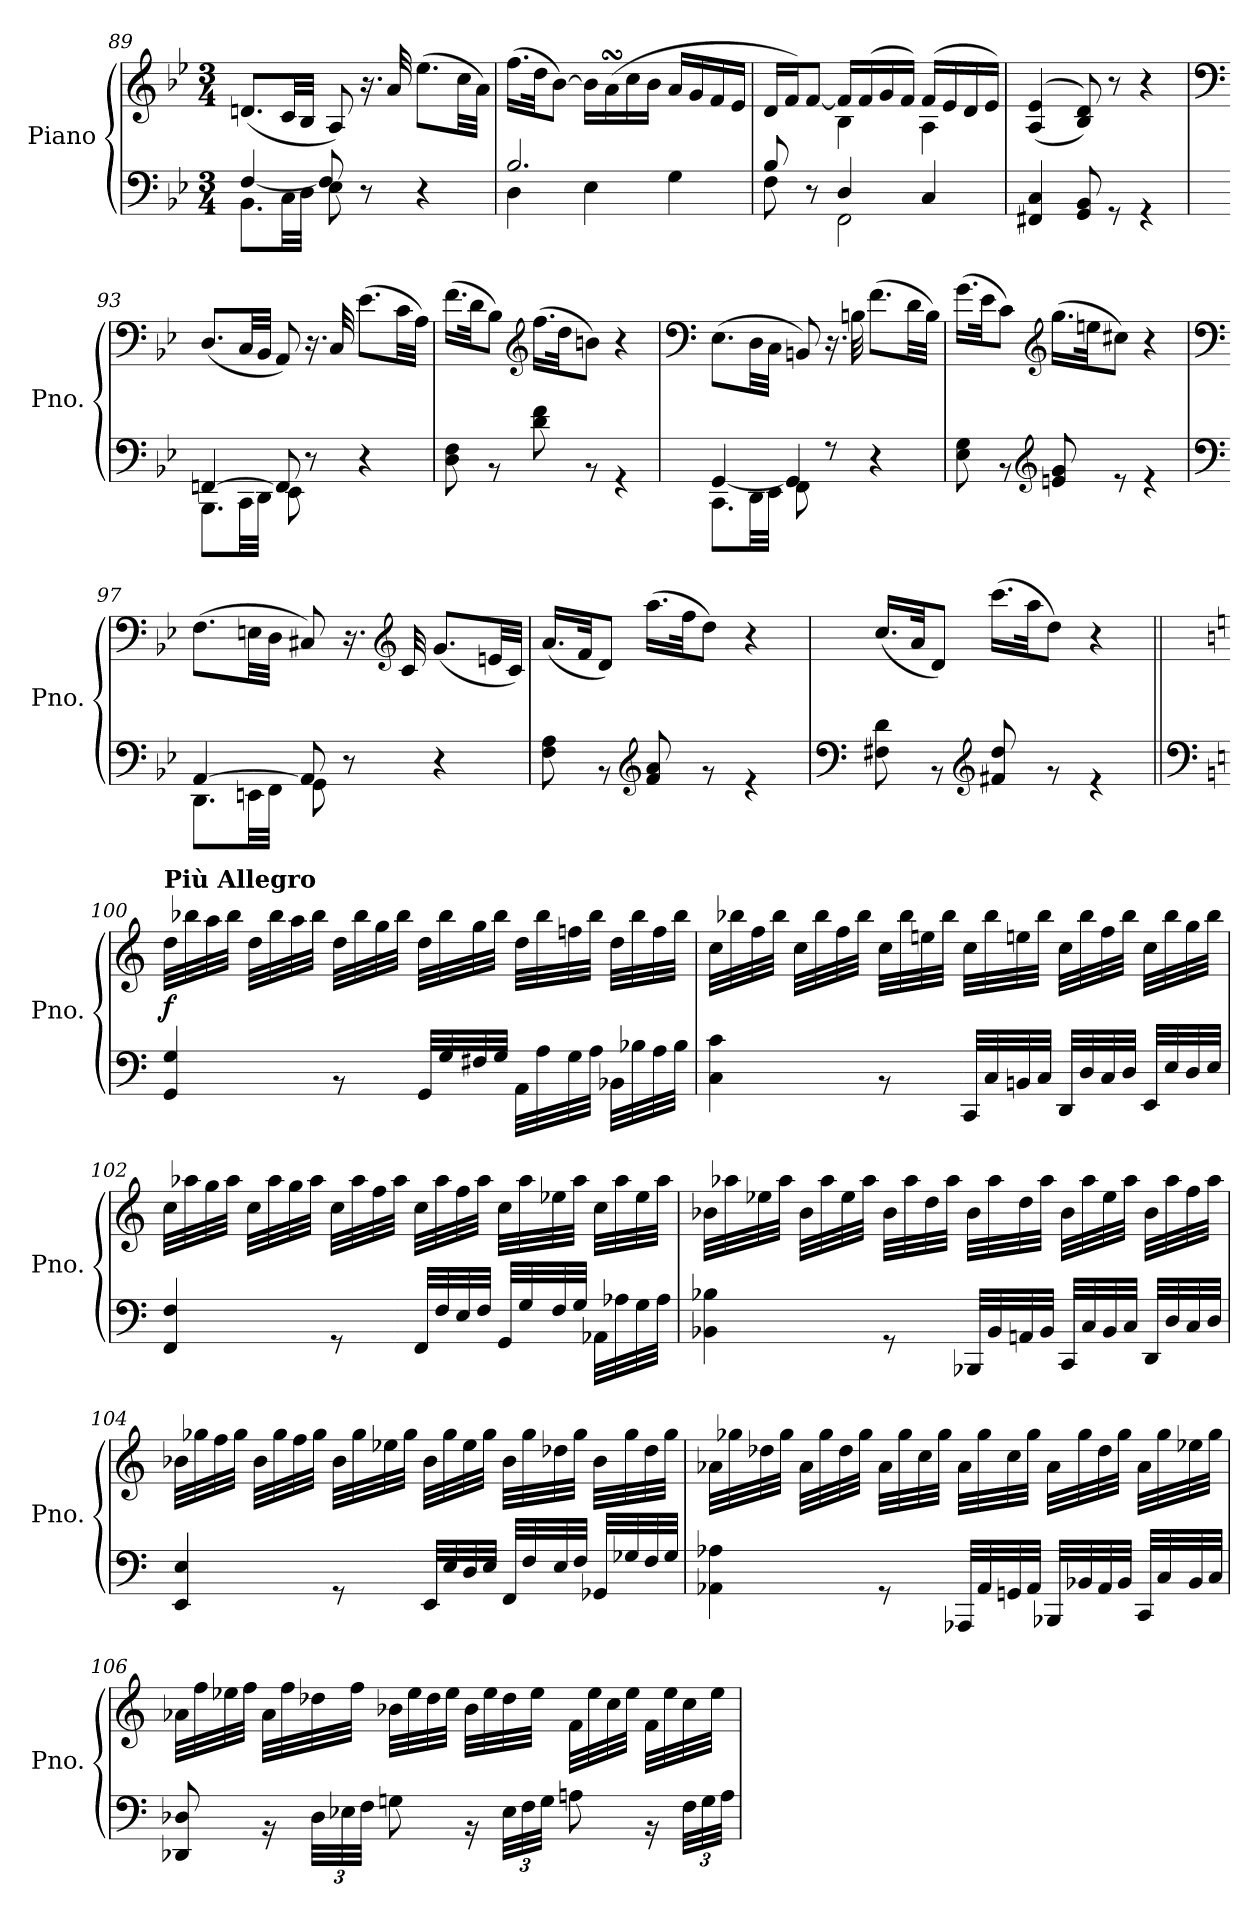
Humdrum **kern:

**kern	**kern	**dynam
*part1	*part1	*part1
*staff2	*staff1	*staff1/2
*I"Piano	*	*
*I'Pno.	*	*
*clefF4	*clefG2	*
*k[b-e-]	*k[b-e-]	*
*M3/4	*M3/4	*
=89	=89	=89
*^	*	*
8.BB-\L	[4F/	(<8.dn/L	.
32C\LL	.	32c/LL	.
32D\JJJ	.	32B-/JJJ	.
8E-\	8F/]	8A/)	.
4.ryy	8r	16.r	.
.	.	32a/	.
.	4r	(>8.ee-\L	.
.	.	32cc\LL	.
.	.	32a\JJJ)	.
=90	=90	=90	=90
2.B-/	4D\	(>16.ff\LL	.
.	.	32dd\JK	.
.	.	[8b-\J)	.
.	4E-\	16b-\LL]	.
.	.	(>16asSsS\	.
.	.	16cc\	.
.	.	16b-\JJ	.
.	4G\	16a/LL	.
.	.	16g/	.
.	.	16f/	.
.	.	16e-/JJ	.
=91	=91	=91	=91
*	*	*^	*
8F\	8B-/	16d/LL	4ryy	.
.	.	16f/J)	.	.
8ryy	8r	[8f/J	.	.
2FF\	4D/	16f/LL]	4B-<\	.
.	.	(>16f/	.	.
.	.	16g/	.	.
.	.	16f/JJ)	.	.
.	4C/	(>16f/LL	4A\	.
.	.	16e-/	.	.
.	.	16d/	.	.
.	.	16e-/JJ)	.	.
*	*	*v	*v	*
=92	=92	=92	=92
2.ryy	4FF#X/ 4C/	(>(<4A/ 4e-/	.
.	8GG/ 8BB-/	8B-/ 8d/))	.
.	8r	8r	.
.	4r	4r	.
=93	=93	=93	=93
*	*	*clefF4	*
[4FFn/	8.BBB-\L	(<8.D/L	.
.	32CC\LL	32C/LL	.
.	32DD\JJJ	32BB-/JJJ	.
8FF/]	8EE-\	8AA/)	.
4.ryy	8r	16.r	.
.	.	32C/	.
.	4r	(>8.e-\L	.
.	.	32c\LL	.
.	.	32A\JJJ)	.
=94	=94	=94	=94
2.ryy	8D\ 8F\	(>16.f\LL	.
.	.	32d\JK	.
.	8r	8B-\J)	.
*	*	*clefG2	*
.	8d\ 8f\	(>16.ff\LL	.
.	.	32dd\JK	.
.	8r	8bn\J)	.
.	4r	4r	.
=95	=95	=95	=95
*	*	*clefF4	*
8.CC\L	[4GG/	(>8.E-\L	.
32DD\LL	.	32D\LL	.
32EE-\JJJ	.	32C\JJJ	.
8FF\	4GG/]	8BBn/)	.
8r	.	16.r	.
.	.	32Bn\	.
4ryy	4r	(>8.f\L	.
.	.	32d\LL	.
.	.	32B\JJJ)	.
=96	=96	=96	=96
2.ryy	8E-\ 8G\	(>16.g\LL	.
.	.	32e-\JK	.
.	8r	8c\J)	.
*clefG2	*	*clefG2	*
.	8en/ 8g/	(>16.gg\LL	.
.	.	32een\JK	.
.	8r	8cc#X\J)	.
.	4r	4r	.
=97	=97	=97	=97
*clefF4	*	*clefF4	*
[4AA/	8.DD\L	(>8.F\L	.
.	32EEn\LL	32En\LL	.
.	32FF\JJJ	32D\JJJ	.
8AA/]	8GG\	8C#X/)	.
4.ryy	8r	16.r	.
*	*	*clefG2	*
.	.	32c/	.
.	4r	(<8.g/L	.
.	.	32en/LL	.
.	.	32c/JJJ)	.
=98	=98	=98	=98
2.ryy	8F\ 8A\	(<16.a/LL	.
.	.	32f/JK	.
.	8r	8d/J)	.
*clefG2	*	*	*
.	8f/ 8a/	(>16.aa\LL	.
.	.	32ff\JK	.
.	8r	8dd\J)	.
.	4r	4r	.
=99	=99	=99	=99
*clefF4	*	*	*
2.ryy	8F#X\ 8d\	(<16.cc/LL	.
.	.	32a/JK	.
.	8r	8d/J)	.
*clefG2	*	*	*
.	8f#X/ 8dd/	(>16.ccc\LL	.
.	.	32aa\JK	.
.	8r	8dd\J)	.
.	4r	4r	.
=100||	=100||	=100||	=100||
*clefF4	*	*	*
*k[]	*	*k[]	*
!	!	!LO:TX:a:B:t=Più Allegro	!
!	!	!	!LO:DY:b
2.ryy	4GG/ 4G/	32dd\LLL	f
.	.	32bb-X\	.
.	.	32aa\	.
.	.	32bb-\JJJ	.
.	.	32dd\LLL	.
.	.	32bb-\	.
.	.	32aa\	.
.	.	32bb-\JJJ	.
.	8r	32dd\LLL	.
.	.	32bb-\	.
.	.	32gg\	.
.	.	32bb-\JJJ	.
.	32GG/LLL	32dd\LLL	.
.	32G/	32bb-\	.
.	32F#X/	32gg\	.
.	32G/JJJ	32bb-\JJJ	.
.	32AA\LLL	32dd\LLL	.
.	32A\	32bb-\	.
.	32G\	32ffn\	.
.	32A\JJJ	32bb-\JJJ	.
.	32BB-X\LLL	32dd\LLL	.
.	32B-X\	32bb-\	.
.	32A\	32ff\	.
.	32B-\JJJ	32bb-\JJJ	.
=101	=101	=101	=101
2.ryy	4C\ 4c\	32cc\LLL	.
.	.	32bb-X\	.
.	.	32ff\	.
.	.	32bb-\JJJ	.
.	.	32cc\LLL	.
.	.	32bb-\	.
.	.	32ff\	.
.	.	32bb-\JJJ	.
.	8r	32cc\LLL	.
.	.	32bb-\	.
.	.	32een\	.
.	.	32bb-\JJJ	.
.	32CC/LLL	32cc\LLL	.
.	32C/	32bb-\	.
.	32BBn/	32een\	.
.	32C/JJJ	32bb-\JJJ	.
.	32DD/LLL	32cc\LLL	.
.	32D/	32bb-\	.
.	32C/	32ff\	.
.	32D/JJJ	32bb-\JJJ	.
.	32EE/LLL	32cc\LLL	.
.	32E/	32bb-\	.
.	32D/	32gg\	.
.	32E/JJJ	32bb-\JJJ	.
=102	=102	=102	=102
2.ryy	4FF/ 4F/	32cc\LLL	.
.	.	32aa-X\	.
.	.	32gg\	.
.	.	32aa-\JJJ	.
.	.	32cc\LLL	.
.	.	32aa-\	.
.	.	32gg\	.
.	.	32aa-\JJJ	.
.	8r	32cc\LLL	.
.	.	32aa-\	.
.	.	32ff\	.
.	.	32aa-\JJJ	.
.	32FF/LLL	32cc\LLL	.
.	32F/	32aa-\	.
.	32E/	32ff\	.
.	32F/JJJ	32aa-\JJJ	.
.	32GG/LLL	32cc\LLL	.
.	32G/	32aa-\	.
.	32F/	32ee-X\	.
.	32G/JJJ	32aa-\JJJ	.
.	32AA-X\LLL	32cc\LLL	.
.	32A-X\	32aa-\	.
.	32G\	32ee-\	.
.	32A-\JJJ	32aa-\JJJ	.
=103	=103	=103	=103
2.ryy	4BB-X\ 4B-X\	32b-X\LLL	.
.	.	32aa-X\	.
.	.	32ee-X\	.
.	.	32aa-\JJJ	.
.	.	32b-\LLL	.
.	.	32aa-\	.
.	.	32ee-\	.
.	.	32aa-\JJJ	.
.	8r	32b-\LLL	.
.	.	32aa-\	.
.	.	32dd\	.
.	.	32aa-\JJJ	.
.	32BBB-X/LLL	32b-\LLL	.
.	32BB-/	32aa-\	.
.	32AAn/	32dd\	.
.	32BB-/JJJ	32aa-\JJJ	.
.	32CC/LLL	32b-\LLL	.
.	32C/	32aa-\	.
.	32BB-/	32ee-\	.
.	32C/JJJ	32aa-\JJJ	.
.	32DD/LLL	32b-\LLL	.
.	32D/	32aa-\	.
.	32C/	32ff\	.
.	32D/JJJ	32aa-\JJJ	.
=104	=104	=104	=104
2.ryy	4EE/ 4E/	32b-X\LLL	.
.	.	32gg-X\	.
.	.	32ff\	.
.	.	32gg-\JJJ	.
.	.	32b-\LLL	.
.	.	32gg-\	.
.	.	32ff\	.
.	.	32gg-\JJJ	.
.	8r	32b-\LLL	.
.	.	32gg-\	.
.	.	32ee-X\	.
.	.	32gg-\JJJ	.
.	32EE/LLL	32b-\LLL	.
.	32E/	32gg-\	.
.	32D/	32ee-\	.
.	32E/JJJ	32gg-\JJJ	.
.	32FF/LLL	32b-\LLL	.
.	32F/	32gg-\	.
.	32E/	32dd-X\	.
.	32F/JJJ	32gg-\JJJ	.
.	32GG-X/LLL	32b-\LLL	.
.	32G-X/	32gg-\	.
.	32F/	32dd-\	.
.	32G-/JJJ	32gg-\JJJ	.
=105	=105	=105	=105
2.ryy	4AA-X\ 4A-X\	32a-X\LLL	.
.	.	32gg-X\	.
.	.	32dd-X\	.
.	.	32gg-\JJJ	.
.	.	32a-\LLL	.
.	.	32gg-\	.
.	.	32dd-\	.
.	.	32gg-\JJJ	.
.	8r	32a-\LLL	.
.	.	32gg-\	.
.	.	32cc\	.
.	.	32gg-\JJJ	.
.	32AAA-X/LLL	32a-\LLL	.
.	32AA-/	32gg-\	.
.	32GGn/	32cc\	.
.	32AA-/JJJ	32gg-\JJJ	.
.	32BBB-X/LLL	32a-\LLL	.
.	32BB-X/	32gg-\	.
.	32AA-/	32dd-\	.
.	32BB-/JJJ	32gg-\JJJ	.
.	32CC/LLL	32a-\LLL	.
.	32C/	32gg-\	.
.	32BB-/	32ee-X\	.
.	32C/JJJ	32gg-\JJJ	.
=106	=106	=106	=106
2.ryy	8DD-X/ 8D-X/	32a-X\LLL	.
.	.	32ff\	.
.	.	32ee-X\	.
.	.	32ff\JJJ	.
.	16r	32a-\LLL	.
.	.	32ff\	.
*	*Xbrackettup	*	*
.	48D-\LLL	32dd-X\	.
.	48E-X\	.	.
.	.	32ff\JJJ	.
.	48F\JJJ	.	.
.	8Gn\	32b-X\LLL	.
.	.	32ee-\	.
.	.	32dd-\	.
.	.	32ee-\JJJ	.
.	16r	32b-\LLL	.
.	.	32ee-\	.
.	48E-\LLL	32dd-\	.
.	48F\	.	.
.	.	32ee-\JJJ	.
.	48G\JJJ	.	.
.	8An\	32f\LLL	.
.	.	32ee-\	.
.	.	32cc\	.
.	.	32ee-\JJJ	.
.	16r	32f\LLL	.
.	.	32ee-\	.
.	48F\LLL	32cc\	.
.	48G\	.	.
.	.	32ee-\JJJ	.
.	48A\JJJ	.	.
*v	*v	*	*
=	=	=
*-	*-	*-
